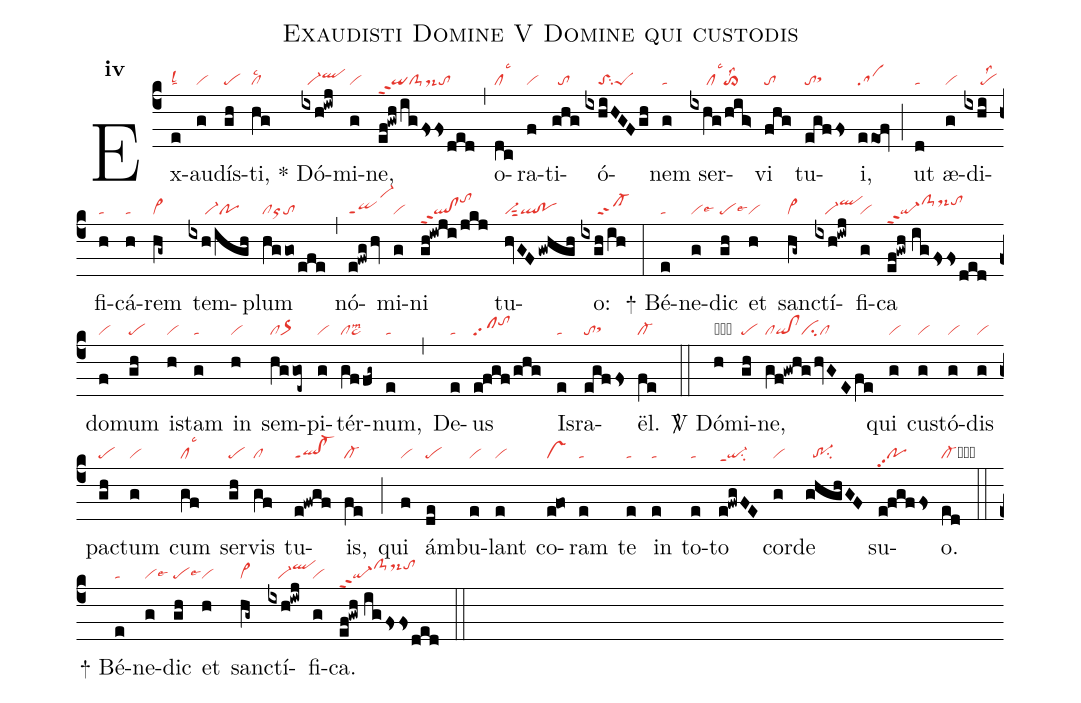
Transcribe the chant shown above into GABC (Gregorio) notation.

name:Exaudisti Domine V Domine qui custodis;
office-part:re;
mode:4;
nabc-lines:1;
%%
initial-style: 1;
name:Exaudisti Domine;
mode: 4;
office-part: Responsorium;
annotation: Resp.;
annotation: iv;
nabc-lines:1;
%%
(c4) Ex(e|talsl2)au(g|vi)dís(gh|pe)ti,(hg|cllsc2) <sp>*</sp> Dó(ixh!iwj|//vi-qlhi)mi(g|vi)ne,(ef!gwh/igfsfsded|qippt2clS-ds-to) (,) o(dc|cllsc3)ra(f|vi)ti(ghg|//to)ó(ixhiHGFgh|////toSsu2peS)nem(g|ta) ser(ixhg/hig>|/////cllsc3to>lss2)vi(fhg|to) tu(egffs|tosthh)i,(eeof|sa) (;)ut(d|ta) æ(g|vi)di(ixhi|/////pelss2)fi(h|ta)cá(h|ta)rem(hg~|vi>) tem(ixh/igh|/////vi-po)plum(hggo/efe|clorto) (,) nó(e!fwg/hv|qippt1vi-hm)mi(g|vi)ni(gh!iwji/jkj|ql!clppt2tohk) tu(hvGF/gwhgh|vi-sut2ql!po)o:(ixgh/ih|/////cl-ppt2) (:)

<sp>+</sp> Bé(e|ta)ne(g|vilse6)dic(gh|pelse6) et(h|vi) sanc(hg~|vi>)tí(ixh!iwj|///vi-qlhj)fi(g|vi)ca(ef!gwh//igfsfsded|qi-ppt2clS-hjds-hjtohj) do(f|vi)mum(gh|pe) is(h|vi)tam(g|ta) in(h|vi) sem(hg/goe~|clor>)pi(g|vi)tér(gf/fg~|clpe~lsm2)num,(e|ta) (,) De(e|ta)us(e!fgf/ghg|clpp2tohj) Is(e|ta)ra(egffs|tosthh)ël.(fe|cl-) (::)

<sp>V/</sp> Dó(h|obvi)mi(gh|pe)ne,(gf!gwhghvGEfe|clqi!clcicl) qui(g|vi) cus(g|vi)tó(g|vi)dis(g|vi) pac(gh|pe)tum(g|vi) cum(gf|cllsc3) ser(gh|pe)vis(gf|cl) tu(e!fwgf|ql!cl-ppt1)is,(fe|cl-) (;) qui(f|vi) ám(de|pe)bu(e|vi)lant(e|vi) co(e@fo|vs)ram(e|ta) te(e|ta) in(e|ta) to(e|ta)to(e!fwgFE|qi-ppt1su2) cor(g|vi)de(ghghGF|//tr-1su2) su(e!fgffs|popp2)o.(ed|cl-cb) (::)

<sp>+</sp> Bé(e|ta)ne(g|vilse6)dic(gh|pelse6) et(h|vi) sanc(hg~|vi>)tí(ixh!iwj|///vi-qlhj)fi(g|vi)ca.(ef!gwh//igfsfsded|qi-ppt2clS-hjds-hjtohj) (::)
